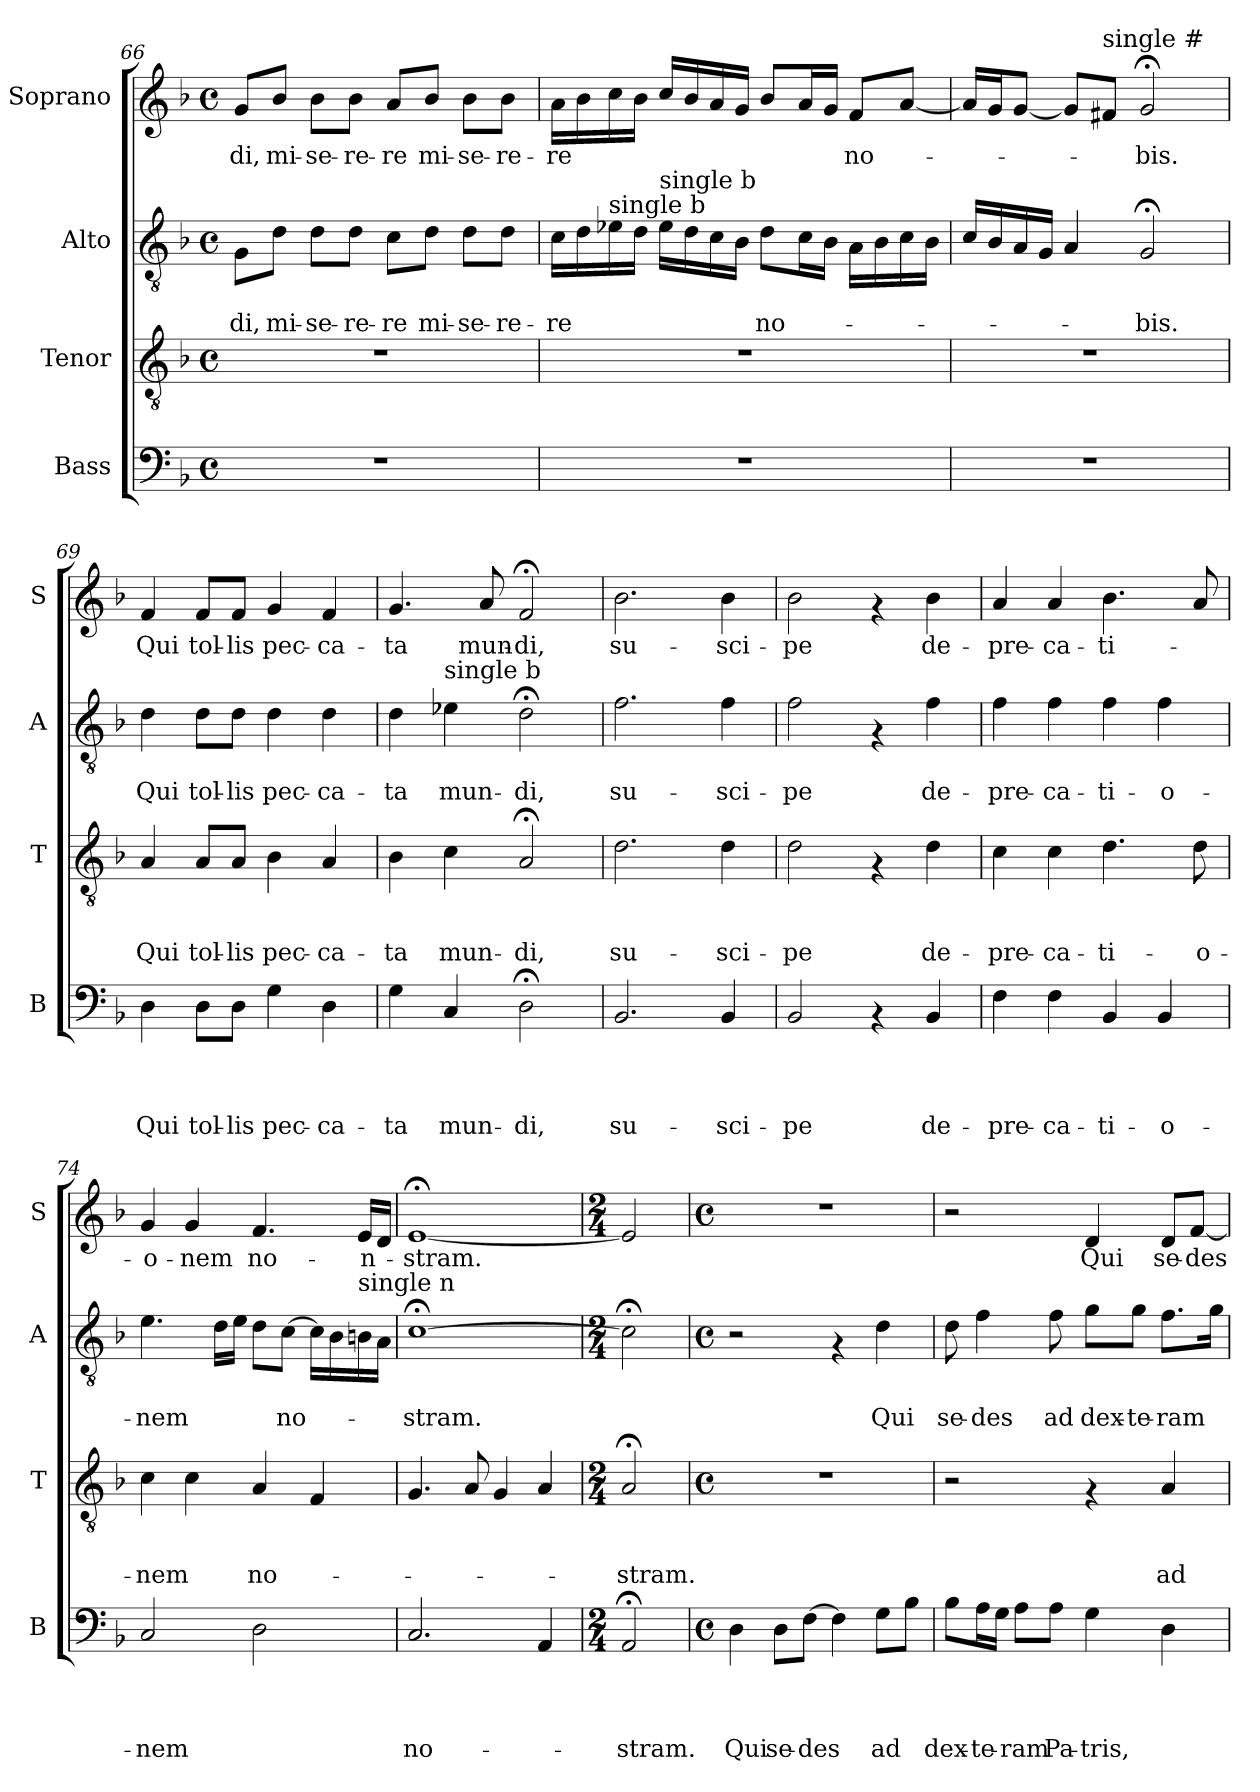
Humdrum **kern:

**kern	**text	**text	**text	**text	**kern	**text	**text	**text	**kern	**text	**text	**kern	**text
*part4	*part4	*part4	*part4	*part4	*part3	*part3	*part3	*part3	*part2	*part2	*part2	*part1	*part1
*staff4	*staff4	*staff4	*staff4	*staff4	*staff3	*staff3	*staff3	*staff3	*staff2	*staff2	*staff2	*staff1	*staff1
*I"Bass	*	*	*	*	*I"Tenor	*	*	*	*I"Alto	*	*	*I"Soprano	*
*I'B	*	*	*	*	*I'T	*	*	*	*I'A	*	*	*I'S	*
*clefF4	*	*	*	*	*clefGv2	*	*	*	*clefGv2	*	*	*clefG2	*
*k[b-]	*	*	*	*	*k[b-]	*	*	*	*k[b-]	*	*	*k[b-]	*
*F:	*	*	*	*	*F:	*	*	*	*F:	*	*	*F:	*
*M4/4	*	*	*	*	*M4/4	*	*	*	*M4/4	*	*	*M4/4	*
*met(c)	*	*	*	*	*met(c)	*	*	*	*met(c)	*	*	*met(c)	*
=66	=66	=66	=66	=66	=66	=66	=66	=66	=66	=66	=66	=66	=66
!	!	!	!	!	!	!	!	!	!	!	!LO:LY:b	!	!LO:LY:b
1r	.	.	.	.	1r	.	.	.	8G\L	.	-di,	8g/L	-di,
!	!	!	!	!	!	!	!	!	!	!	!LO:LY:b	!	!LO:LY:b
.	.	.	.	.	.	.	.	.	8d\J	.	mi-	8b-/J	mi-
!	!	!	!	!	!	!	!	!	!	!	!LO:LY:b	!	!LO:LY:b
.	.	.	.	.	.	.	.	.	8d\L	.	-se-	8b-\L	-se-
!	!	!	!	!	!	!	!	!	!	!	!LO:LY:b	!	!LO:LY:b
.	.	.	.	.	.	.	.	.	8d\J	.	-re-	8b-\J	-re-
!	!	!	!	!	!	!	!	!	!	!	!LO:LY:b	!	!LO:LY:b
.	.	.	.	.	.	.	.	.	8c\L	.	-re	8a/L	-re
!	!	!	!	!	!	!	!	!	!	!	!LO:LY:b	!	!LO:LY:b
.	.	.	.	.	.	.	.	.	8d\J	.	mi-	8b-/J	mi-
!	!	!	!	!	!	!	!	!	!	!	!LO:LY:b	!	!LO:LY:b
.	.	.	.	.	.	.	.	.	8d\L	.	-se-	8b-\L	-se-
!	!	!	!	!	!	!	!	!	!	!	!LO:LY:b	!	!LO:LY:b
.	.	.	.	.	.	.	.	.	8d\J	.	-re-	8b-\J	-re-
=67	=67	=67	=67	=67	=67	=67	=67	=67	=67	=67	=67	=67	=67
!	!	!	!	!	!	!	!	!	!	!	!LO:LY:b	!	!LO:LY:b
1r	.	.	.	.	1r	.	.	.	16c\LL	.	-re	16a\LL	-re
.	.	.	.	.	.	.	.	.	16d\	.	.	16b-\	.
!	!	!	!	!	!	!	!	!	!LO:TX:a:t=single b	!	!	!	!
.	.	.	.	.	.	.	.	.	16e-\	.	.	16cc\	.
.	.	.	.	.	.	.	.	.	16d\JJ	.	.	16b-\JJ	.
!	!	!	!	!	!	!	!	!	!LO:TX:a:t=single b	!	!	!	!
.	.	.	.	.	.	.	.	.	16e-\LL	.	.	16cc/LL	.
.	.	.	.	.	.	.	.	.	16d\	.	.	16b-/	.
.	.	.	.	.	.	.	.	.	16c\	.	.	16a/	.
.	.	.	.	.	.	.	.	.	16B-\JJ	.	.	16g/JJ	.
!	!	!	!	!	!	!	!	!	!	!	!LO:LY:b	!	!
.	.	.	.	.	.	.	.	.	8d\L	.	no-	8b-/L	.
.	.	.	.	.	.	.	.	.	16c\L	.	.	16a/L	.
.	.	.	.	.	.	.	.	.	16B-\JJ	.	.	16g/JJ	.
!	!	!	!	!	!	!	!	!	!	!	!	!	!LO:LY:b
.	.	.	.	.	.	.	.	.	16A\LL	.	.	8f/L	no-
.	.	.	.	.	.	.	.	.	16B-\	.	.	.	.
.	.	.	.	.	.	.	.	.	16c\	.	.	[<8a/J	.
.	.	.	.	.	.	.	.	.	16B-\JJ	.	.	.	.
=68	=68	=68	=68	=68	=68	=68	=68	=68	=68	=68	=68	=68	=68
1r	.	.	.	.	1r	.	.	.	16c/LL	.	.	16a/LL]	.
.	.	.	.	.	.	.	.	.	16B-/	.	.	16g/J	.
.	.	.	.	.	.	.	.	.	16A/	.	.	[<8g/J	.
.	.	.	.	.	.	.	.	.	16G/JJ	.	.	.	.
.	.	.	.	.	.	.	.	.	4A/	.	.	8g/L]	.
!	!	!	!	!	!	!	!	!	!	!	!	!LO:TX:a:t=single #	!
.	.	.	.	.	.	.	.	.	.	.	.	8f#/J	.
!	!	!	!	!	!	!	!	!	!	!	!LO:LY:b	!	!LO:LY:b
.	.	.	.	.	.	.	.	.	2G;</	.	-bis.	2g;</	-bis.
!!LO:LB:g=z
=69	=69	=69	=69	=69	=69	=69	=69	=69	=69	=69	=69	=69	=69
!	!	!	!	!LO:LY:b	!	!	!	!LO:LY:b	!	!	!LO:LY:b	!	!LO:LY:b
4D\	.	.	.	Qui	4A/	.	.	Qui	4d\	.	Qui	4f/	Qui
!	!	!	!	!LO:LY:b	!	!	!	!LO:LY:b	!	!	!LO:LY:b	!	!LO:LY:b
8D\L	.	.	.	tol-	8A/L	.	.	tol-	8d\L	.	tol-	8f/L	tol-
!	!	!	!	!LO:LY:b	!	!	!	!LO:LY:b	!	!	!LO:LY:b	!	!LO:LY:b
8D\J	.	.	.	-lis	8A/J	.	.	-lis	8d\J	.	-lis	8f/J	-lis
!	!	!	!	!LO:LY:b	!	!	!	!LO:LY:b	!	!	!LO:LY:b	!	!LO:LY:b
4G\	.	.	.	pec-	4B-\	.	.	pec-	4d\	.	pec-	4g/	pec-
!	!	!	!	!LO:LY:b	!	!	!	!LO:LY:b	!	!	!LO:LY:b	!	!LO:LY:b
4D\	.	.	.	-ca-	4A/	.	.	-ca-	4d\	.	-ca-	4f/	-ca-
=70	=70	=70	=70	=70	=70	=70	=70	=70	=70	=70	=70	=70	=70
!	!	!	!	!LO:LY:b	!	!	!	!LO:LY:b	!	!	!LO:LY:b	!	!LO:LY:b
4G\	.	.	.	-ta	4B-\	.	.	-ta	4d\	.	-ta	4.g/	-ta
!	!	!	!	!	!	!	!	!	!LO:TX:a:t=single b	!	!	!	!
!	!	!	!	!LO:LY:b	!	!	!	!LO:LY:b	!	!	!LO:LY:b	!	!
4C/	.	.	.	mun-	4c\	.	.	mun-	4e-\	.	mun-	.	.
!	!	!	!	!	!	!	!	!	!	!	!	!	!LO:LY:b
.	.	.	.	.	.	.	.	.	.	.	.	8a/	mun-
!	!	!	!	!LO:LY:b	!	!	!	!LO:LY:b	!	!	!LO:LY:b	!	!LO:LY:b
2D;<\	.	.	.	-di,	2A;</	.	.	-di,	2d;<\	.	-di,	2f;</	-di,
=71	=71	=71	=71	=71	=71	=71	=71	=71	=71	=71	=71	=71	=71
!	!	!	!	!LO:LY:b	!	!	!	!LO:LY:b	!	!	!LO:LY:b	!	!LO:LY:b
2.BB-/	.	.	.	su-	2.d\	.	.	su-	2.f\	.	su-	2.b-\	su-
!	!	!	!	!LO:LY:b	!	!	!	!LO:LY:b	!	!	!LO:LY:b	!	!LO:LY:b
4BB-/	.	.	.	-sci-	4d\	.	.	-sci-	4f\	.	-sci-	4b-\	-sci-
=72	=72	=72	=72	=72	=72	=72	=72	=72	=72	=72	=72	=72	=72
!	!	!	!	!LO:LY:b	!	!	!	!LO:LY:b	!	!	!LO:LY:b	!	!LO:LY:b
2BB-/	.	.	.	-pe	2d\	.	.	-pe	2f\	.	-pe	2b-\	-pe
4rAA	.	.	.	.	4rF	.	.	.	4rF	.	.	4rf	.
!	!	!	!	!LO:LY:b	!	!	!	!LO:LY:b	!	!	!LO:LY:b	!	!LO:LY:b
4BB-/	.	.	.	de-	4d\	.	.	de-	4f\	.	de-	4b-\	de-
=73	=73	=73	=73	=73	=73	=73	=73	=73	=73	=73	=73	=73	=73
!	!	!	!	!LO:LY:b	!	!	!	!LO:LY:b	!	!	!LO:LY:b	!	!LO:LY:b
4F\	.	.	.	-pre-	4c\	.	.	-pre-	4f\	.	-pre-	4a/	-pre-
!	!	!	!	!LO:LY:b	!	!	!	!LO:LY:b	!	!	!LO:LY:b	!	!LO:LY:b
4F\	.	.	.	-ca-	4c\	.	.	-ca-	4f\	.	-ca-	4a/	-ca-
!	!	!	!	!LO:LY:b	!	!	!	!LO:LY:b	!	!	!LO:LY:b	!	!LO:LY:b
4BB-/	.	.	.	-ti-	4.d\	.	.	-ti-	4f\	.	-ti-	4.b-\	-ti-
!	!	!	!	!LO:LY:b	!	!	!	!	!	!	!LO:LY:b	!	!
4BB-/	.	.	.	-o-	.	.	.	.	4f\	.	-o-	.	.
!	!	!	!	!	!	!	!	!LO:LY:b	!	!	!	!	!
.	.	.	.	.	8d\	.	.	-o-	.	.	.	8a/	.
=74	=74	=74	=74	=74	=74	=74	=74	=74	=74	=74	=74	=74	=74
!	!	!	!	!LO:LY:b	!	!	!	!LO:LY:b	!	!	!LO:LY:b	!	!LO:LY:b
2C/	.	.	.	-nem	4c\	.	.	-nem	4.e\	.	-nem	4g/	-o-
!	!	!	!	!	!	!	!	!	!	!	!	!	!LO:LY:b
.	.	.	.	.	4c\	.	.	.	.	.	.	4g/	-nem
.	.	.	.	.	.	.	.	.	16d\LL	.	.	.	.
.	.	.	.	.	.	.	.	.	16e\JJ	.	.	.	.
!	!	!	!	!	!	!	!	!LO:LY:b	!	!	!	!	!LO:LY:b
2D\	.	.	.	.	4A/	.	.	no-	8d\L	.	.	4.f/	no-
!	!	!	!	!	!	!	!	!	!	!	!LO:LY:b	!	!
.	.	.	.	.	.	.	.	.	[>8c\J	.	no-	.	.
.	.	.	.	.	4F/	.	.	.	16c\LL]	.	.	.	.
.	.	.	.	.	.	.	.	.	16B-\	.	.	.	.
!	!	!	!	!	!	!	!	!	!LO:TX:a:t=single n	!	!	!	!
!	!	!	!	!	!	!	!	!	!	!	!	!	!LO:LY:b
.	.	.	.	.	.	.	.	.	16B\	.	.	16e/LL	-n-
.	.	.	.	.	.	.	.	.	16A\JJ	.	.	16d/JJ	.
!!LO:LB:g=z
=75	=75	=75	=75	=75	=75	=75	=75	=75	=75	=75	=75	=75	=75
!	!	!	!	!LO:LY:b	!	!	!	!	!	!	!LO:LY:b	!	!LO:LY:b
2.C/	.	.	.	no-	4.G/	.	.	.	[>1c;	.	-stram.	[<1e;	-stram.
.	.	.	.	.	8A/	.	.	.	.	.	.	.	.
.	.	.	.	.	4G/	.	.	.	.	.	.	.	.
4AA/	.	.	.	.	4A/	.	.	.	.	.	.	.	.
=76	=76	=76	=76	=76	=76	=76	=76	=76	=76	=76	=76	=76	=76
*M2/4	*	*	*	*	*M2/4	*	*	*	*M2/4	*	*	*M2/4	*
!	!	!	!	!LO:LY:b	!	!	!	!LO:LY:b	!	!	!	!	!
2AA;</	.	.	.	-stram.	2A;</	.	.	-stram.	2c;<\]	.	.	2e/]	.
=77	=77	=77	=77	=77	=77	=77	=77	=77	=77	=77	=77	=77	=77
*M4/4	*	*	*	*	*M4/4	*	*	*	*M4/4	*	*	*M4/4	*
*met(c)	*	*	*	*	*met(c)	*	*	*	*met(c)	*	*	*met(c)	*
!	!	!	!	!LO:LY:b	!	!	!	!	!	!	!	!	!
4D\	.	.	.	Qui	1r	.	.	.	2r	.	.	1r	.
!	!	!	!	!LO:LY:b	!	!	!	!	!	!	!	!	!
8D\L	.	.	.	se-	.	.	.	.	.	.	.	.	.
!	!	!	!	!LO:LY:b	!	!	!	!	!	!	!	!	!
[>8F\J	.	.	.	-des	.	.	.	.	.	.	.	.	.
4F\]	.	.	.	.	.	.	.	.	4rF	.	.	.	.
!	!	!	!	!LO:LY:b	!	!	!	!	!	!	!LO:LY:b	!	!
8G\L	.	.	.	ad	.	.	.	.	4d\	.	Qui	.	.
8B-\J	.	.	.	.	.	.	.	.	.	.	.	.	.
=78	=78	=78	=78	=78	=78	=78	=78	=78	=78	=78	=78	=78	=78
!	!	!	!	!LO:LY:b	!	!	!	!	!	!	!LO:LY:b	!	!
8B-\L	.	.	.	dex-	2r	.	.	.	8d\	.	se-	2r	.
!	!	!	!	!LO:LY:b	!	!	!	!	!	!	!LO:LY:b	!	!
16A\L	.	.	.	-te-	.	.	.	.	4f\	.	-des	.	.
16G\JJ	.	.	.	.	.	.	.	.	.	.	.	.	.
!	!	!	!	!LO:LY:b	!	!	!	!	!	!	!	!	!
8A\L	.	.	.	-ram	.	.	.	.	.	.	.	.	.
!	!	!	!	!LO:LY:b	!	!	!	!	!	!	!LO:LY:b	!	!
8A\J	.	.	.	Pa-	.	.	.	.	8f\	.	ad	.	.
!	!	!	!	!LO:LY:b	!	!	!	!	!	!	!LO:LY:b	!	!LO:LY:b
4G\	.	.	.	-tris,	4rF	.	.	.	8g\L	.	dex-	4d/	Qui
!	!	!	!	!	!	!	!	!	!	!	!LO:LY:b	!	!
.	.	.	.	.	.	.	.	.	8g\J	.	-te-	.	.
!	!	!	!	!	!	!	!	!LO:LY:b	!	!	!LO:LY:b	!	!LO:LY:b
4D\	.	.	.	.	4A/	.	.	ad	8.f\L	.	-ram	8d/L	se-
!	!	!	!	!	!	!	!	!	!	!	!	!	!LO:LY:b
.	.	.	.	.	.	.	.	.	.	.	.	[<8f/J	-des
.	.	.	.	.	.	.	.	.	16g\Jk	.	.	.	.
=	=	=	=	=	=	=	=	=	=	=	=	=	=
*-	*-	*-	*-	*-	*-	*-	*-	*-	*-	*-	*-	*-	*-
